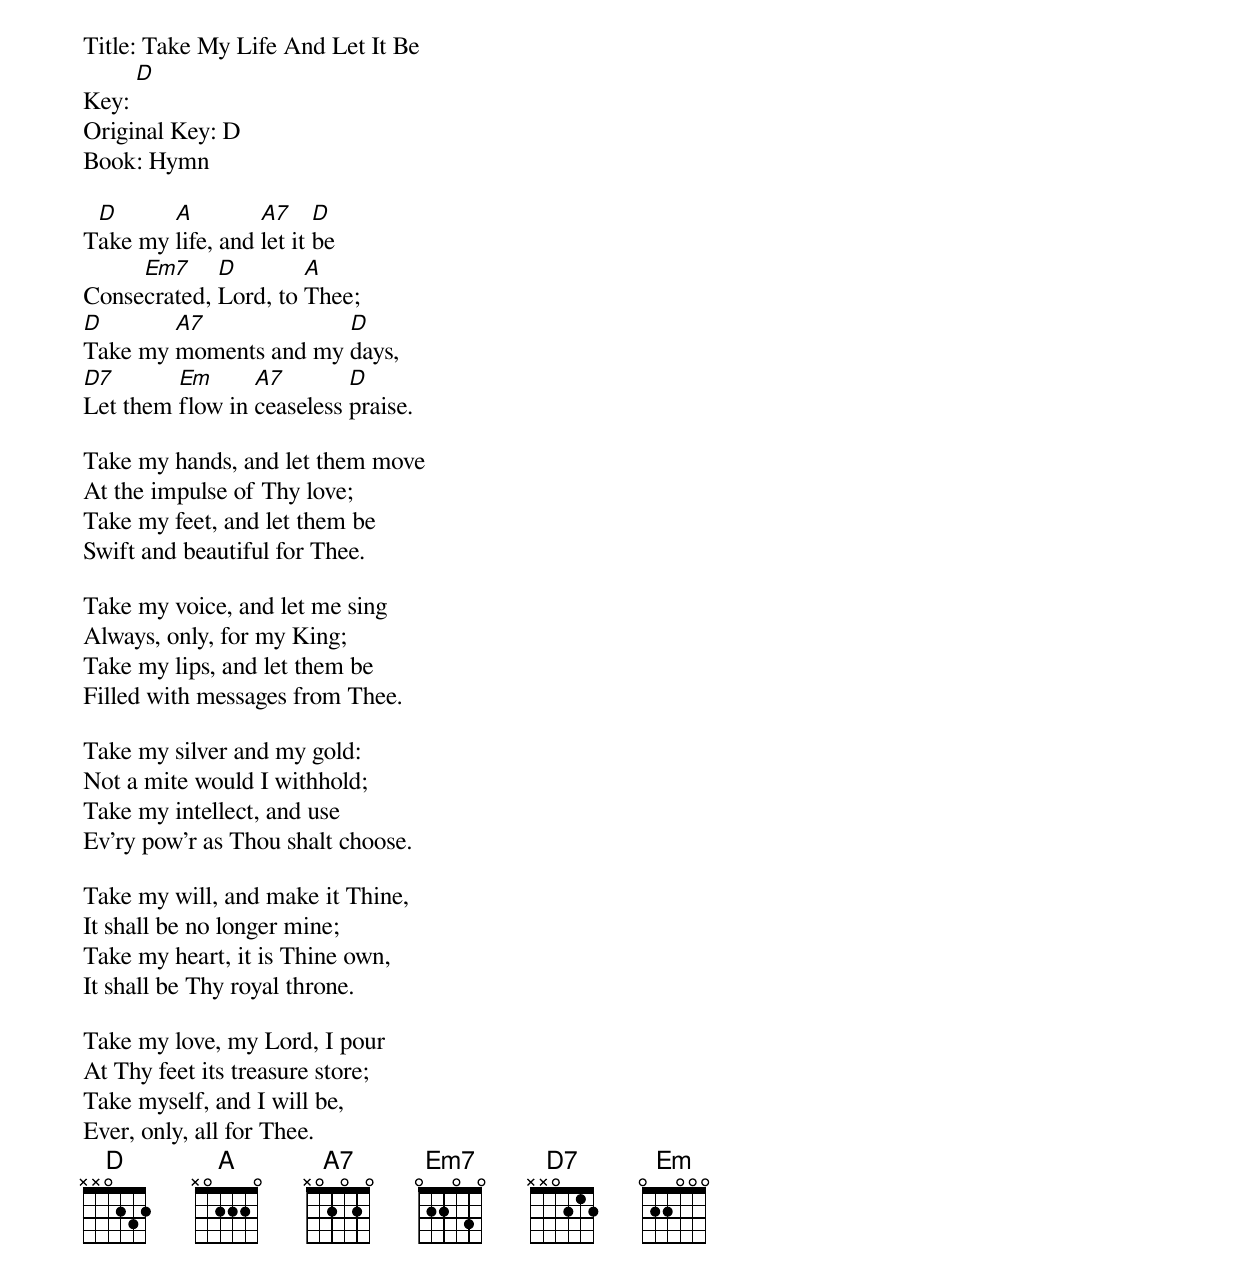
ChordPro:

Title: Take My Life And Let It Be
Key: [D]
Original Key: D
Book: Hymn

T[D]ake my [A]life, and [A7]let it [D]be
Conse[Em7]crated, [D]Lord, to [A]Thee;
[D]Take my [A7]moments and my [D]days,
[D7]Let them [Em]flow in [A7]ceaseless [D]praise.

Take my hands, and let them move
At the impulse of Thy love;
Take my feet, and let them be
Swift and beautiful for Thee.

Take my voice, and let me sing
Always, only, for my King;
Take my lips, and let them be
Filled with messages from Thee.

Take my silver and my gold:
Not a mite would I withhold;
Take my intellect, and use
Ev'ry pow'r as Thou shalt choose.

Take my will, and make it Thine,
It shall be no longer mine;
Take my heart, it is Thine own,
It shall be Thy royal throne.

Take my love, my Lord, I pour
At Thy feet its treasure store;
Take myself, and I will be,
Ever, only, all for Thee.
